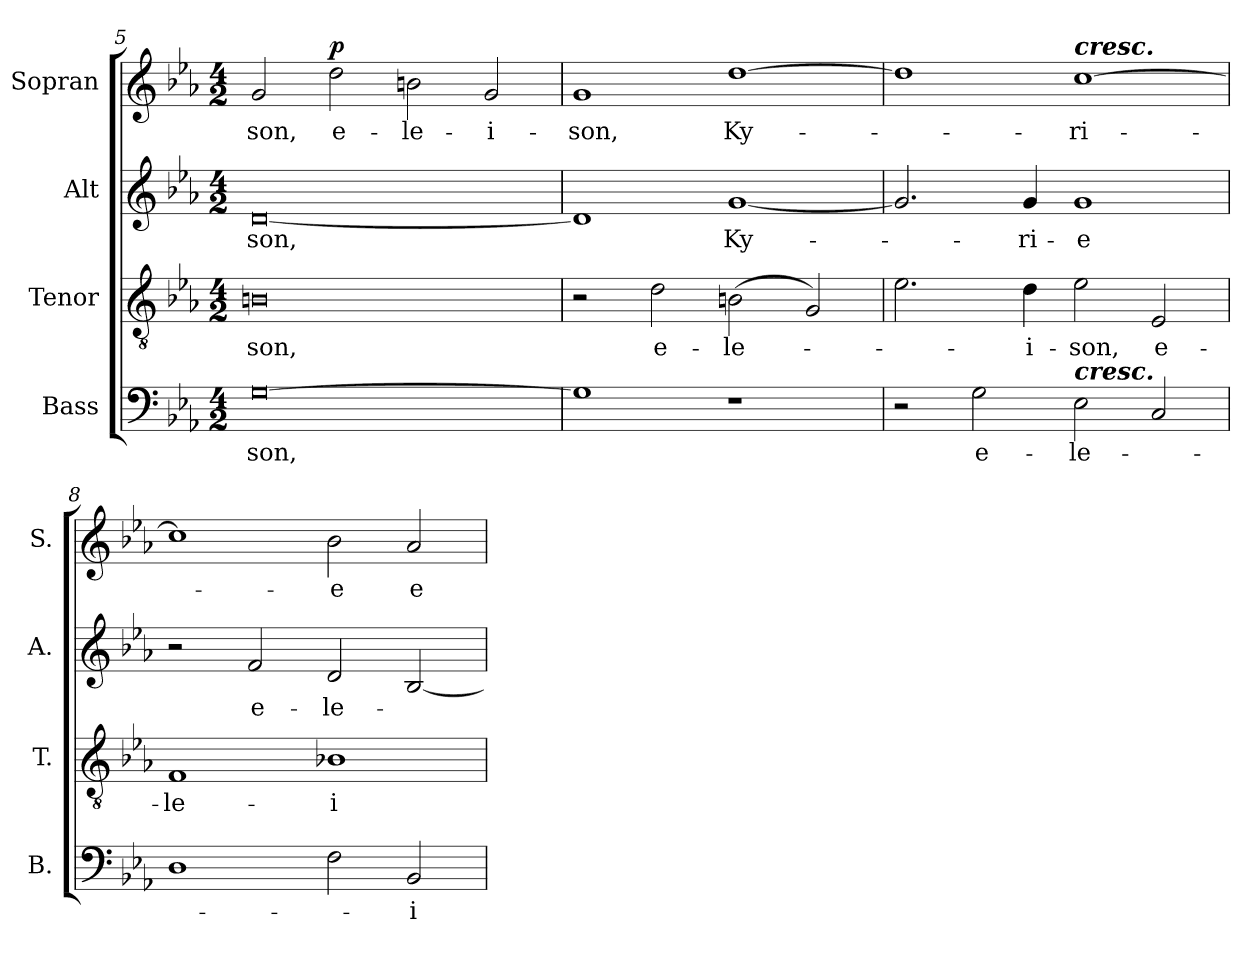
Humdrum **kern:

**kern	**text	**kern	**text	**kern	**text	**kern	**text	**dynam
*part4	*part4	*part3	*part3	*part2	*part2	*part1	*part1	*part1
*staff4	*staff4	*staff3	*staff3	*staff2	*staff2	*staff1	*staff1	*staff1
*I"Bass	*	*I"Tenor	*	*I"Alt	*	*I"Sopran	*	*
*I'B.	*	*I'T.	*	*I'A.	*	*I'S.	*	*
!!LO:LB:g=z
*clefF4	*	*clefGv2	*	*clefG2	*	*clefG2	*	*
*k[b-e-a-]	*	*k[b-e-a-]	*	*k[b-e-a-]	*	*k[b-e-a-]	*	*
*E-:	*	*E-:	*	*E-:	*	*E-:	*	*
*M4/2	*	*M4/2	*	*M4/2	*	*M4/2	*	*
=5	=5	=5	=5	=5	=5	=5	=5	=5
!	!LO:LY:b	!	!LO:LY:b	!	!LO:LY:b	!	!LO:LY:b	!
[0G	-son,	0Bn	-son,	[0d	-son,	2g/	-son,	.
!	!	!	!	!	!	!	!LO:LY:b	!LO:DY:a
.	.	.	.	.	.	2dd\	e-	p
!	!	!	!	!	!	!	!LO:LY:b	!
.	.	.	.	.	.	2bn\	-le-	.
!	!	!	!	!	!	!	!LO:LY:b	!
.	.	.	.	.	.	2g/	-i-	.
=6	=6	=6	=6	=6	=6	=6	=6	=6
!	!	!	!	!	!	!	!LO:LY:b	!
1G]	.	2r	.	1d]	.	1g	-son,	.
!	!	!	!LO:LY:b	!	!	!	!	!
.	.	2d\	e-	.	.	.	.	.
!	!	!	!LO:LY:b	!	!LO:LY:b	!	!LO:LY:b	!
1r	.	(>2Bn\	-le-	[1g	Ky-	[1dd	Ky-	.
.	.	2G/)	.	.	.	.	.	.
=7	=7	=7	=7	=7	=7	=7	=7	=7
2r	.	2.e-\	.	2.g/]	.	1dd]	.	.
!	!LO:LY:b	!	!	!	!	!	!	!
2G\	e-	.	.	.	.	.	.	.
!	!	!	!LO:LY:b	!	!LO:LY:b	!	!	!
.	.	4d\	-i-	4g/	-ri-	.	.	.
!	!	!	!	!	!	!LO:TX:a:Bi:t=cresc.	!	!
!LO:TX:a:Bi:t=cresc.	!	!	!	!	!	!	!	!
!	!LO:LY:b	!	!LO:LY:b	!	!LO:LY:b	!	!LO:LY:b	!
2E-\	-le-	2e-\	-son,	1g	-e	[1cc	-ri-	.
!	!	!	!LO:LY:b	!	!	!	!	!
2C/	.	2E-/	e-	.	.	.	.	.
=8	=8	=8	=8	=8	=8	=8	=8	=8
!	!	!	!LO:LY:b	!	!	!	!	!
1D	.	1F	-le-	2r	.	1cc]	.	.
!	!	!	!	!	!LO:LY:b	!	!	!
.	.	.	.	2f/	e-	.	.	.
!	!	!	!LO:LY:b	!	!LO:LY:b	!	!LO:LY:b	!
2F\	.	1B-X	-i-	2d/	-le-	2b-\	-e	.
!	!LO:LY:b	!	!	!	!	!	!LO:LY:b	!
2BB-/	-i-	.	.	[2B-/	.	2a-/	e-	.
=	=	=	=	=	=	=	=	=
*-	*-	*-	*-	*-	*-	*-	*-	*-
